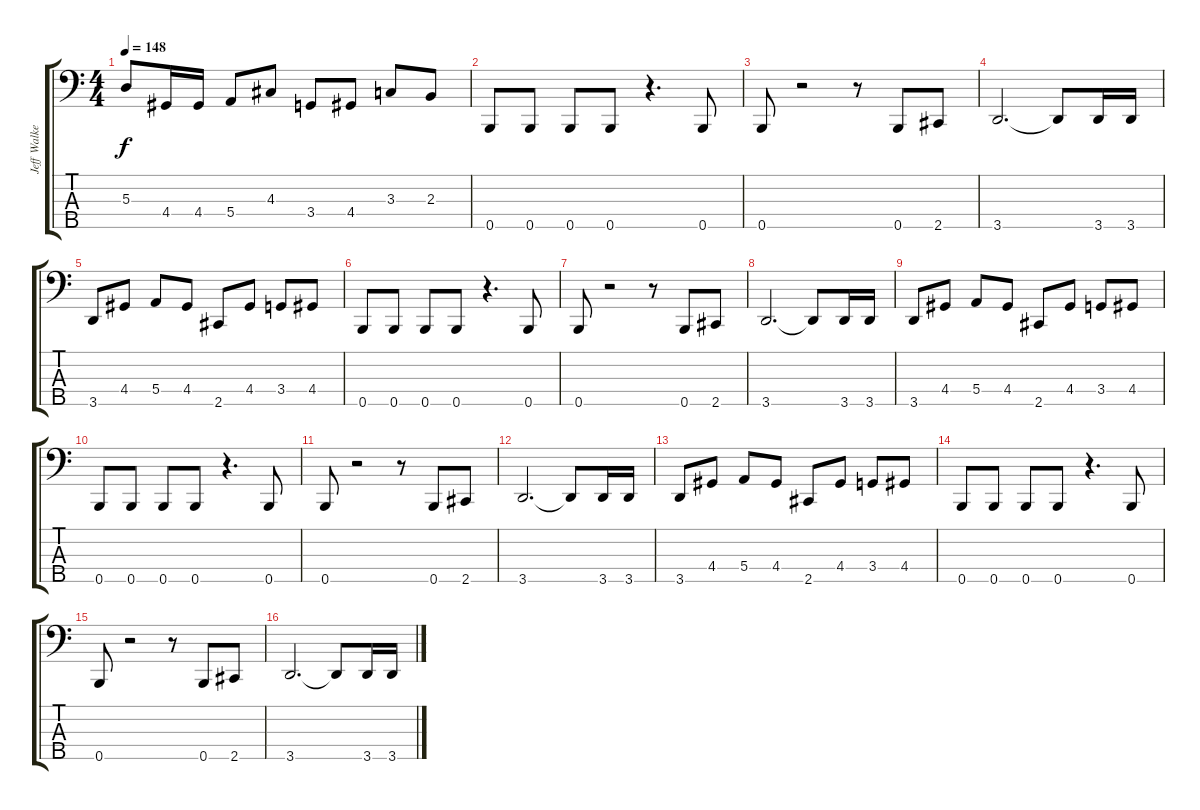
\track ("Jeff Walker" "Jeff Walke") {instrument electricbasspick}
\staff {score tabs}
\tuning (G2 D2 A1 E1 B0) {hide}
\ts (4 4)
\tempo 148
\clef f4
\ks c
5.3.8{dy f} 4.4.16 4.4.16 5.4.8 4.3.8 3.4.8 4.4.8 3.3.8 2.3.8 |
0.5.8 0.5.8 0.5.8 0.5.8 r.4{d} 0.5.8 |
0.5.8 r.2 r.8 0.5.8 2.5.8 |
3.5.2{d} 3.5{t}.8 3.5.16 3.5.16 |
3.5.8 4.4.8 5.4.8 4.4.8 2.5.8 4.4.8 3.4.8 4.4.8 |
0.5.8 0.5.8 0.5.8 0.5.8 r.4{d} 0.5.8 |
0.5.8 r.2 r.8 0.5.8 2.5.8 |
3.5.2{d} 3.5{t}.8 3.5.16 3.5.16 |
3.5.8 4.4.8 5.4.8 4.4.8 2.5.8 4.4.8 3.4.8 4.4.8 |
0.5.8 0.5.8 0.5.8 0.5.8 r.4{d} 0.5.8 |
0.5.8 r.2 r.8 0.5.8 2.5.8 |
3.5.2{d} 3.5{t}.8 3.5.16 3.5.16 |
3.5.8 4.4.8 5.4.8 4.4.8 2.5.8 4.4.8 3.4.8 4.4.8 |
0.5.8 0.5.8 0.5.8 0.5.8 r.4{d} 0.5.8 |
0.5.8 r.2 r.8 0.5.8 2.5.8 |
3.5.2{d} 3.5{t}.8 3.5.16 3.5.16
